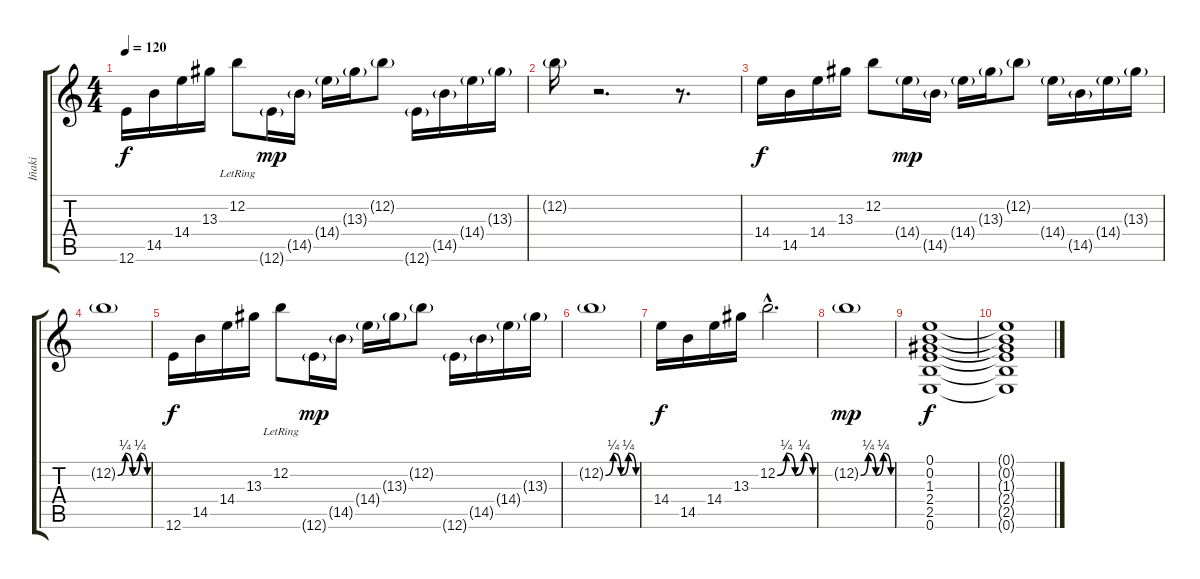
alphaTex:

\track ("Iñaki" "Iñaki") {instrument overdrivenguitar}
\staff {score tabs}
\tuning (E4 B3 G3 D3 A2 E2) {hide}
\ts (4 4)
\tempo 120
\clef g2
\ks c
12.6.16{dy f} 14.5.16 14.4.16 13.3.16 12.2{lr}.8 12.6{g}.16{dy mp} 14.5{g}.16 14.4{g}.16 13.3{g}.16 12.2{g}.8 12.6{g}.16 14.5{g}.16 14.4{g}.16 13.3{g}.16 |
12.2{g}.16 r.2{d} r.8{d} |
14.4.16{dy f} 14.5.16 14.4.16 13.3.16 12.2.8 14.4{g}.16{dy mp} 14.5{g}.16 14.4{g}.16 13.3{g}.16 12.2{g}.8 14.4{g}.16 14.5{g}.16 14.4{g}.16 13.3{g}.16 |
12.2{be (custom 0 0 15 1 30 0 45 1 60 0) g}.1 |
12.6.16{dy f} 14.5.16 14.4.16 13.3.16 12.2{lr}.8 12.6{g}.16{dy mp} 14.5{g}.16 14.4{g}.16 13.3{g}.16 12.2{g}.8 12.6{g}.16 14.5{g}.16 14.4{g}.16 13.3{g}.16 |
12.2{be (custom 0 0 15 1 30 0 45 1 60 0) g}.1 |
14.4.16{dy f} 14.5.16 14.4.16 13.3.16 12.2{be (custom 0 0 15 1 30 0 45 1 60 0) hac}.2{d} |
12.2{be (custom 0 0 15 1 30 0 45 1 60 0) g}.1{dy mp} |
(0.1 0.2 1.3 2.4 2.5 0.6).1{dy f} |
(0.1{t} 0.2{t} 1.3{t} 2.4{t} 2.5{t} 0.6{t}).1
